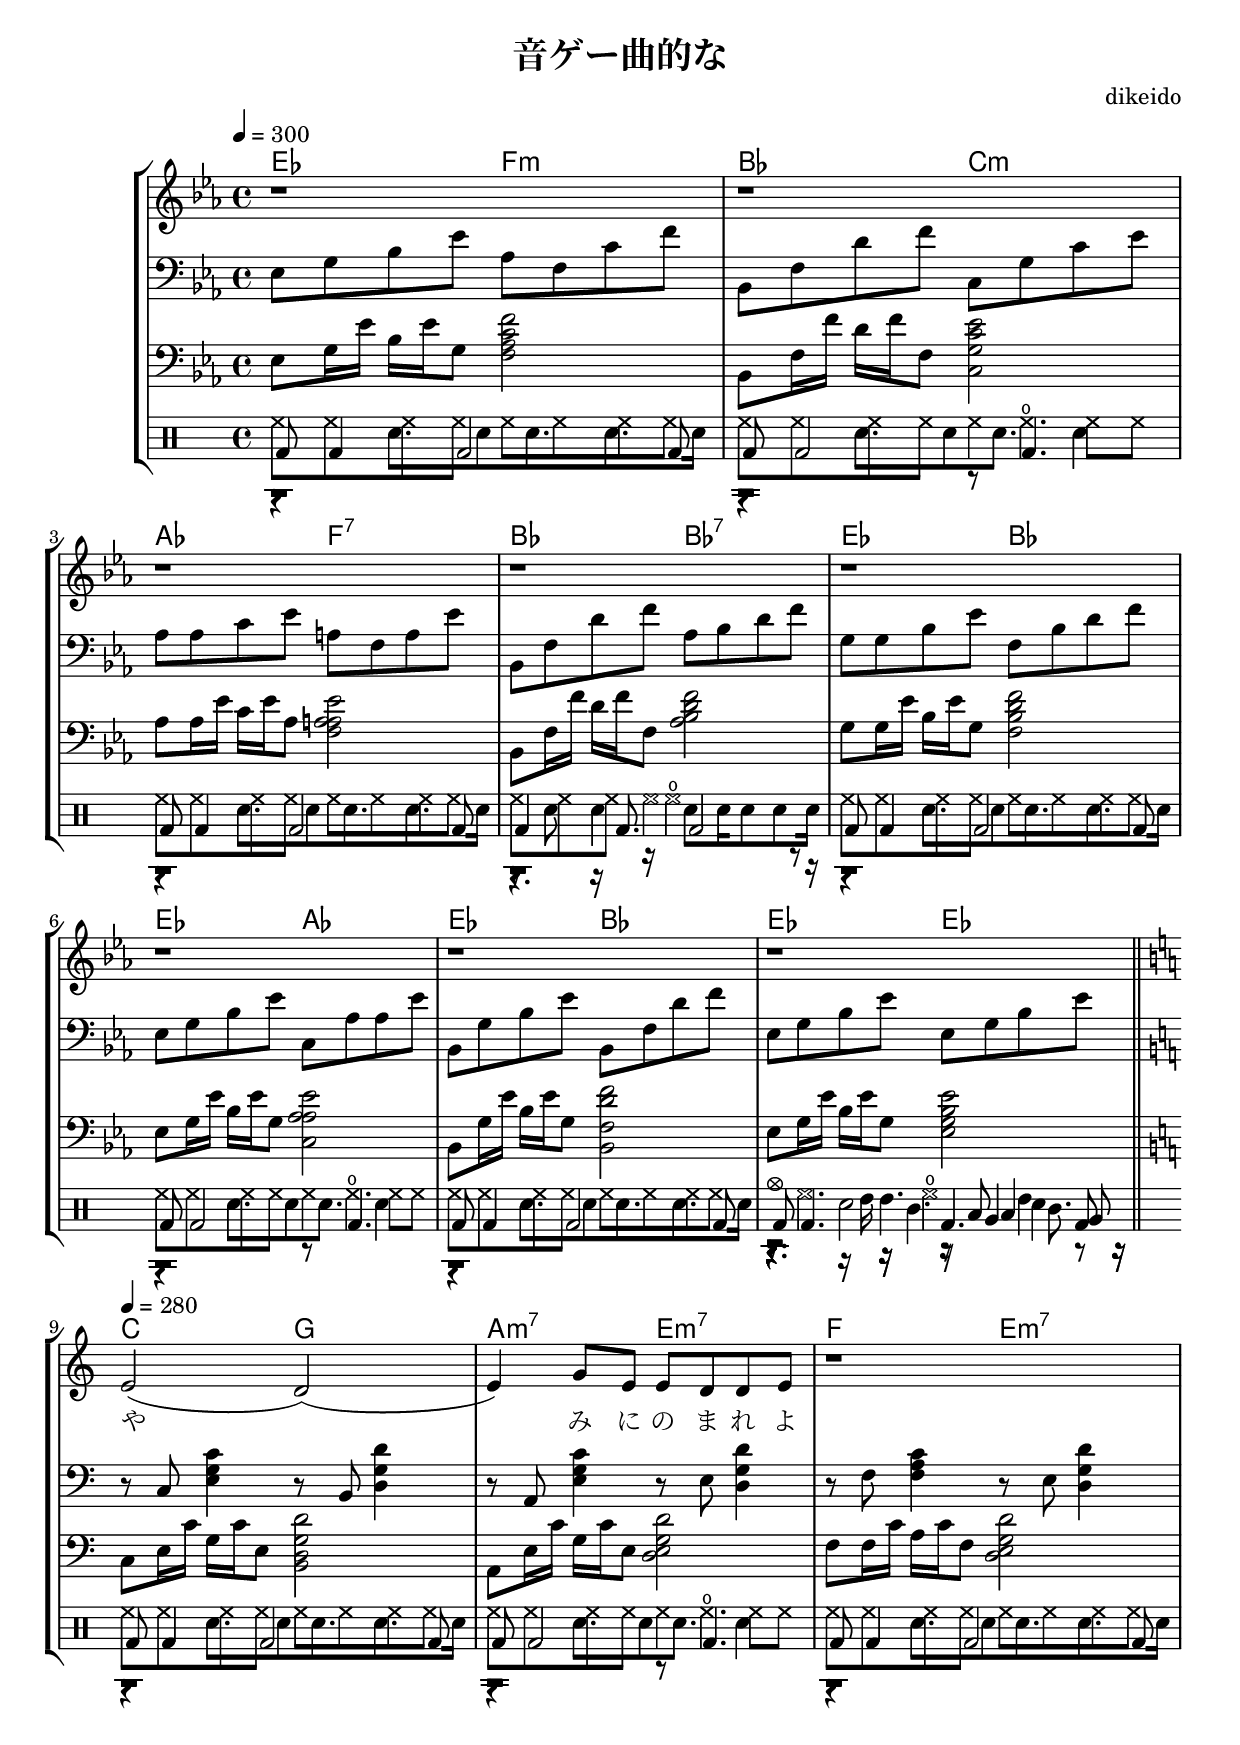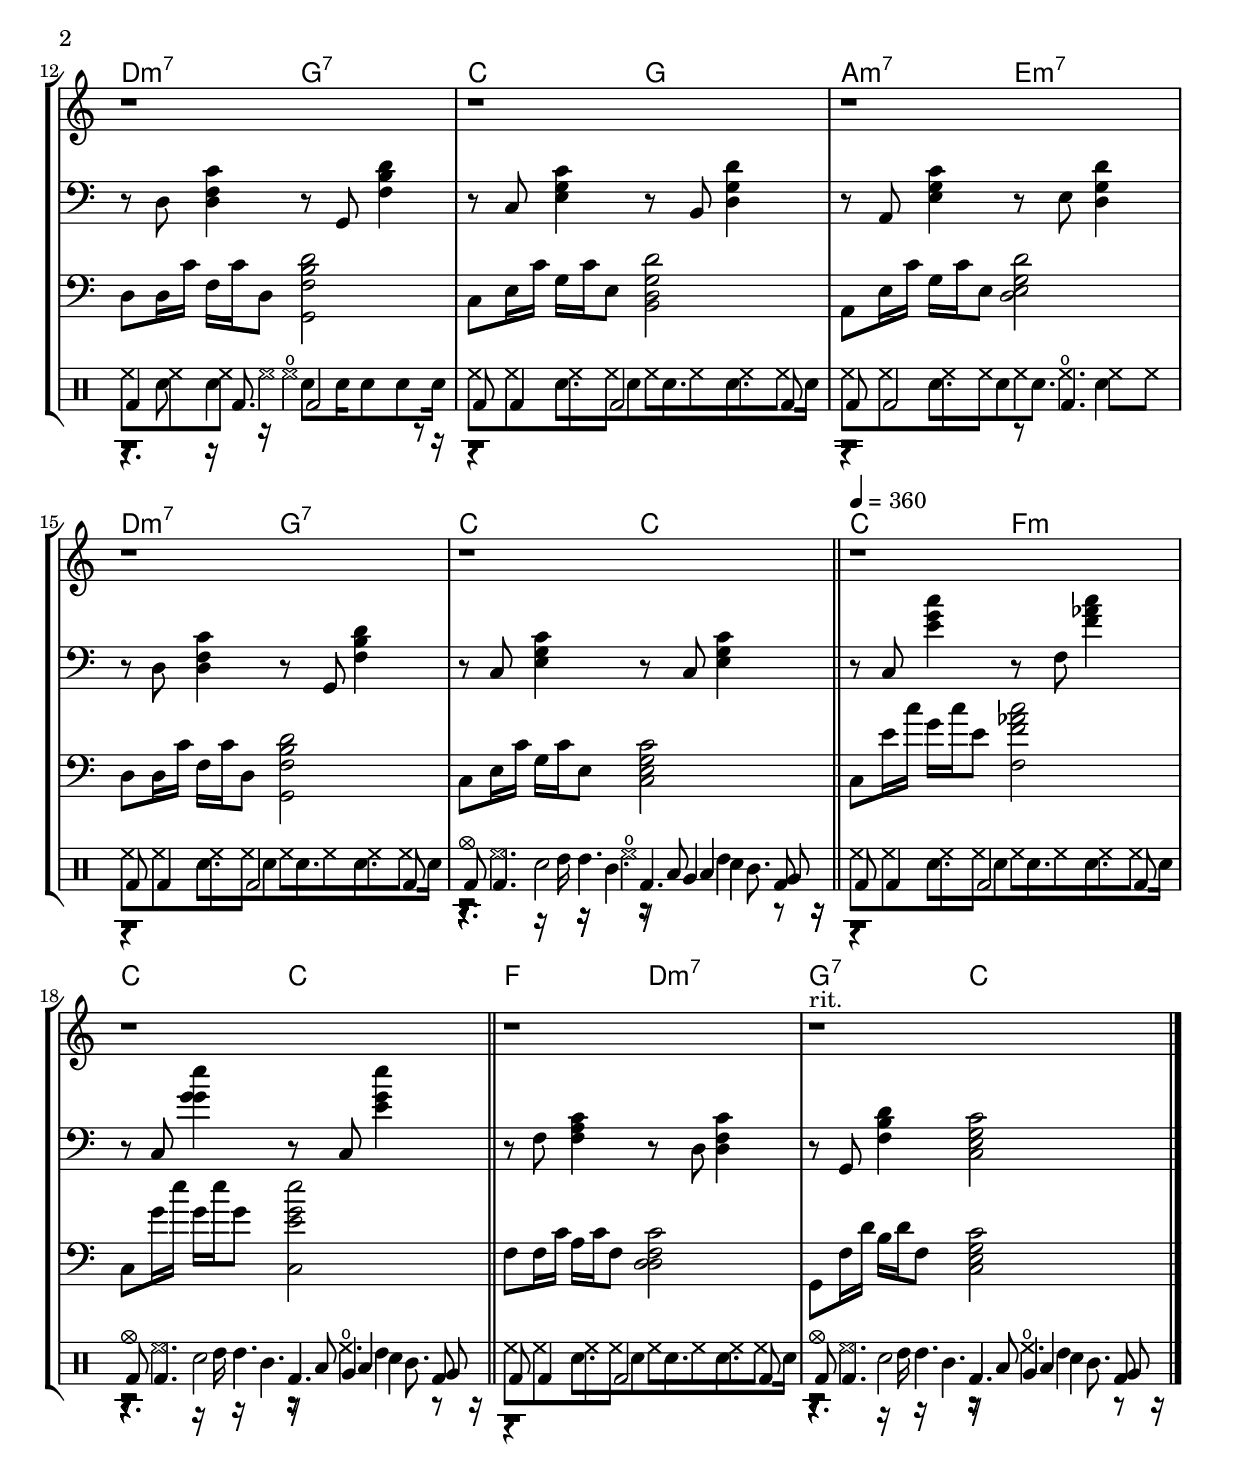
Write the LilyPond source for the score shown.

\version "2.12.1"

\header {
	title = \markup {音ゲー曲的な}
	composer = \markup \center-column {dikeido}
}

harmony = \chordmode {
	es2 f:m bes c:m as f:7 bes bes:7 es bes es as es bes es es 

	c g a:min7 e:min7 f e:min7 d:min7 g:7 c g a:min7 e:min7 d:min7 g:7 c c 

	c f:m c c 

	f d:min7 g:7 c 
}

melody = {
	\key es \major
	\tempo 4 = 300
	r1 | r1 | r1 | r1 | r1 | r1 | r1 | r1   
	\set Staff.midiInstrument = #"fss0.32"
		\key c \major
	\tempo 4 = 280
 e'2  (d'2) 
	(e'4)  g'8  e'8  e'8  d'8  d'8  e'8
	r1 r1 r1 r1 r1 r1 	\tempo 4 = 360
	r1 | r1   
	r1 | r1^"rit." \bar "|."
}

words = \lyricmode {
	
	や  み  に  の  ま  れ  よ  
	
	
}

tempochange = {
	\tempo 4 = 300
	r1 | r1 | r1 | r1 | r1 | r1 | r1 | r1 \bar "||"
	\tempo 4 = 280
	r1 | r1 | r1 | r1 | r1 | r1 | r1 | r1 \bar "||"
	\tempo 4 = 360
	r1 | r1 \bar "||"
	\tempo 4 = 360
	r1 | \tempo 4 = 270 r2 \tempo 4 = 240 r2 \bar "|."
}

mainacc = {
	\clef bass
	\set Staff.midiInstrument = #"Electric Grand"
	\key es \major
	\tempo 4 = 300
	es8 g8 bes8 es'8
	as8 f8 c'8 f'8
	bes,8 f8 d'8 f'8
	c8 g8 c'8 es'8
	as8 as8 c'8 es'8
	a8 f8 a8 es'8
	bes,8 f8 d'8 f'8
	as8 bes8 d'8 f'8
	g8 g8 bes8 es'8
	f8 bes8 d'8 f'8
	es8 g8 bes8 es'8
	c8 as8 as8 es'8
	bes,8 g8 bes8 es'8
	bes,8 f8 d'8 f'8
	es8 g8 bes8 es'8
	es8 g8 bes8 es'8
	\bar "||"

	\set Staff.midiInstrument = #"Shamisen"
	\key c \major
	\tempo 4 = 280
	r8 c <e g c'>4
	r8 b, <d g d'>4
	r8 a, <e g c'>4
	r8 e <d g d'>4
	r8 f <f a c'>4
	r8 e <d g d'>4
	r8 d <d f c'>4
	r8 g, <f b d'>4
	r8 c <e g c'>4
	r8 b, <d g d'>4
	r8 a, <e g c'>4
	r8 e <d g d'>4
	r8 d <d f c'>4
	r8 g, <f b d'>4
	r8 c <e g c'>4
	r8 c <e g c'>4
	\bar "||"

	\set Staff.midiInstrument = #"Pad 6 (metallic)"
	\tempo 4 = 360
	r8 c <e' g' c''>4
	r8 f <f' as' c''>4
	r8 c <g' g' e''>4
	r8 c <e' g' e''>4
	\bar "||"

	\set Staff.midiInstrument = #"FX 2 (soundtrack)"
	r8 f <f a c'>4
	r8 d <d f c'>4
	r8 g, <f b d'>4
	<c e g c'>2
	\bar "|."
}

subacc = {
	\clef bass
	\set Staff.midiInstrument = #"FX 3 (crystal)"
	\key es \major
	\tempo 4 = 300
	es8 g16 es' bes es' g8
	<as f c' f'>2
	bes,8 f16 f' d' f' f8
	<c g c' es'>2
	as8 as16 es' c' es' as8
	<a f a es'>2
	bes,8 f16 f' d' f' f8
	<as bes d' f'>2
	g8 g16 es' bes es' g8
	<f bes d' f'>2
	es8 g16 es' bes es' g8
	<c as as es'>2
	bes,8 g16 es' bes es' g8
	<bes, f d' f'>2
	es8 g16 es' bes es' g8
	<es g bes es'>2
	\bar "||"

	\set Staff.midiInstrument = #"Piccolo"
	\key c \major
	\tempo 4 = 280
	c8 e16 c' g c' e8
	<b, d g d'>2
	a,8 e16 c' g c' e8
	<e d g d'>2
	f8 f16 c' a c' f8
	<e d g d'>2
	d8 d16 c' f c' d8
	<g, f b d'>2
	c8 e16 c' g c' e8
	<b, d g d'>2
	a,8 e16 c' g c' e8
	<e d g d'>2
	d8 d16 c' f c' d8
	<g, f b d'>2
	c8 e16 c' g c' e8
	<c e g c'>2
	\bar "||"

	\set Staff.midiInstrument = #"Lead 6 (voice)"
	\tempo 4 = 360
	c8 e'16 c'' g' c'' e'8
	<f f' as' c''>2
	c8 g'16 e'' g' e'' g'8
	<c e' g' e''>2
	\bar "||"

	\set Staff.midiInstrument = #"Shamisen"
	f8 f16 c' a c' f8
	<d d f c'>2
	g,8 f16 d' b d' f8
	<c e g c'>2
	\bar "|."
}

percA = {
	\drummode {
	hh8 hh8 hh8 hh8 hh8 hh8 hh8 hh8  |hh8 hh8 hh8 hh8 hh4 hh8 hh8  |hh8 hh8 hh8 hh8 hh8 hh8 hh8 hh8  |hh8 hh8 hh8 hh2 r8  |hh8 hh8 hh8 hh8 hh8 hh8 hh8 hh8  |hh8 hh8 hh8 hh8 hh4 hh8 hh8  |hh8 hh8 hh8 hh8 hh8 hh8 hh8 hh8  |r8 hh2. r8  \bar "||"
	hh8 hh8 hh8 hh8 hh8 hh8 hh8 hh8  |hh8 hh8 hh8 hh8 hh4 hh8 hh8  |hh8 hh8 hh8 hh8 hh8 hh8 hh8 hh8  |hh8 hh8 hh8 hh2 r8  |hh8 hh8 hh8 hh8 hh8 hh8 hh8 hh8  |hh8 hh8 hh8 hh8 hh4 hh8 hh8  |hh8 hh8 hh8 hh8 hh8 hh8 hh8 hh8  |r8 hh2. r8  \bar "||"
	hh8 hh8 hh8 hh8 hh8 hh8 hh8 hh8  |r8 hh2. r8  \bar "||"
	hh8 hh8 hh8 hh8 hh8 hh8 hh8 hh8  |r8 hh2. r8  \bar "|."
	}
}

percB = {
	\drummode {
	r4 sn8. sn8 sn8. sn8. sn16  |r4 sn8. sn8 sn8. sn4  |r4 sn8. sn8 sn8. sn8. sn16  |r8 sn8 sn4 sn8 sn16 sn8 sn8 sn16  |r4 sn8. sn8 sn8. sn8. sn16  |r4 sn8. sn8 sn8. sn4  |r4 sn8. sn8 sn8. sn8. sn16  |r4 sn2 sn4  \bar "||"
	r4 sn8. sn8 sn8. sn8. sn16  |r4 sn8. sn8 sn8. sn4  |r4 sn8. sn8 sn8. sn8. sn16  |r8 sn8 sn4 sn8 sn16 sn8 sn8 sn16  |r4 sn8. sn8 sn8. sn8. sn16  |r4 sn8. sn8 sn8. sn4  |r4 sn8. sn8 sn8. sn8. sn16  |r4 sn2 sn4  \bar "||"
	r4 sn8. sn8 sn8. sn8. sn16  |r4 sn2 sn4  \bar "||"
	r4 sn8. sn8 sn8. sn8. sn16  |r4 sn2 sn4  \bar "|."
	}
}

percC = {
	\drummode {
	bd8 bd4 bd2 bd8  |bd8 bd2 bd4.  |bd8 bd4 bd2 bd8  |bd4 r16 bd8. bd2  |bd8 bd4 bd2 bd8  |bd8 bd2 bd4.  |bd8 bd4 bd2 bd8  |bd8 bd4. bd4. bd8  \bar "||"
	bd8 bd4 bd2 bd8  |bd8 bd2 bd4.  |bd8 bd4 bd2 bd8  |bd4 r16 bd8. bd2  |bd8 bd4 bd2 bd8  |bd8 bd2 bd4.  |bd8 bd4 bd2 bd8  |bd8 bd4. bd4. bd8  \bar "||"
	bd8 bd4 bd2 bd8  |bd8 bd4. bd4. bd8  \bar "||"
	bd8 bd4 bd2 bd8  |bd8 bd4. bd4. bd8  \bar "|."
	}
}

percD = {
	\drummode {
	r1  |r2 r8 hho4.  |r1  |r4. r16 hho2 r16  |r1  |r2 r8 hho4.  |r1  |r4. r16 hho2 r16  \bar "||"
	r1  |r2 r8 hho4.  |r1  |r4. r16 hho2 r16  |r1  |r2 r8 hho4.  |r1  |r4. r16 hho2 r16  \bar "||"
	r1  |r2 r8 hho4.  \bar "||"
	r1  |r2 r8 hho4.  \bar "|."
	}
}

percE = {
	\drummode {
	r1 |r1 |r1 |r1 |r1 |r1 |r1 |cymc1  \bar "||"
	r1 |r1 |r1 |r1 |r1 |r1 |r1 |cymc1  \bar "||"
	r1 |cymc1  \bar "||"
	r1 |cymc1  \bar "|."
	}
}

percF = {
	\drummode {
	r1 |r1 |r1 |r1 |r1 |r1 |r1 |r4 r16 tommh16 tommh4. tommh4  \bar "||"
	r1 |r1 |r1 |r1 |r1 |r1 |r1 |r4 r16 tommh16 tommh4. tommh4  \bar "||"
	r1 |r4 r16 tommh16 tommh4. tommh4  \bar "||"
	r1 |r4 r16 tommh16 tommh4. tommh4  \bar "|."
	}
}

percG = {
	\drummode {
	r1 |r1 |r1 |r1 |r1 |r1 |r1 |r4. r16 tomml4. tomml8.  \bar "||"
	r1 |r1 |r1 |r1 |r1 |r1 |r1 |r4. r16 tomml4. tomml8.  \bar "||"
	r1 |r4. r16 tomml4. tomml8.  \bar "||"
	r1 |r4. r16 tomml4. tomml8.  \bar "|."
	}
}

percH = {
	\drummode {
	r1 |r1 |r1 |r1 |r1 |r1 |r1 |r2 r16 toml8 toml4 r16  \bar "||"
	r1 |r1 |r1 |r1 |r1 |r1 |r1 |r2 r16 toml8 toml4 r16  \bar "||"
	r1 |r2 r16 toml8 toml4 r16  \bar "||"
	r1 |r2 r16 toml8 toml4 r16  \bar "|."
	}
}

percI = {
	\drummode {
	r1 |r1 |r1 |r1 |r1 |r1 |r1 |r2 r8 tomfh4 tomfh8  \bar "||"
	r1 |r1 |r1 |r1 |r1 |r1 |r1 |r2 r8 tomfh4 tomfh8  \bar "||"
	r1 |r2 r8 tomfh4 tomfh8  \bar "||"
	r1 |r2 r8 tomfh4 tomfh8  \bar "|."
	}
}

\score {
	<<
		\new StaffGroup <<
			\new ChordNames {\harmony}
			\new Voice = "melody" {\melody}
			\new Lyrics \lyricsto "melody" \words
			\new Staff = "mainacc" {\mainacc}
			\new Staff = "subacc" {\subacc}
			\new DrumStaff <<
				\new DrumVoice {\percA}
				\new DrumVoice {\percB}
				\new DrumVoice {\percC}
				\new DrumVoice {\percD}
				\new DrumVoice {\percE}
				\new DrumVoice {\percF}
				\new DrumVoice {\percG}
				\new DrumVoice {\percH}
				\new DrumVoice {\percI}
			>>
		>>
	>>
	\layout { }
}
